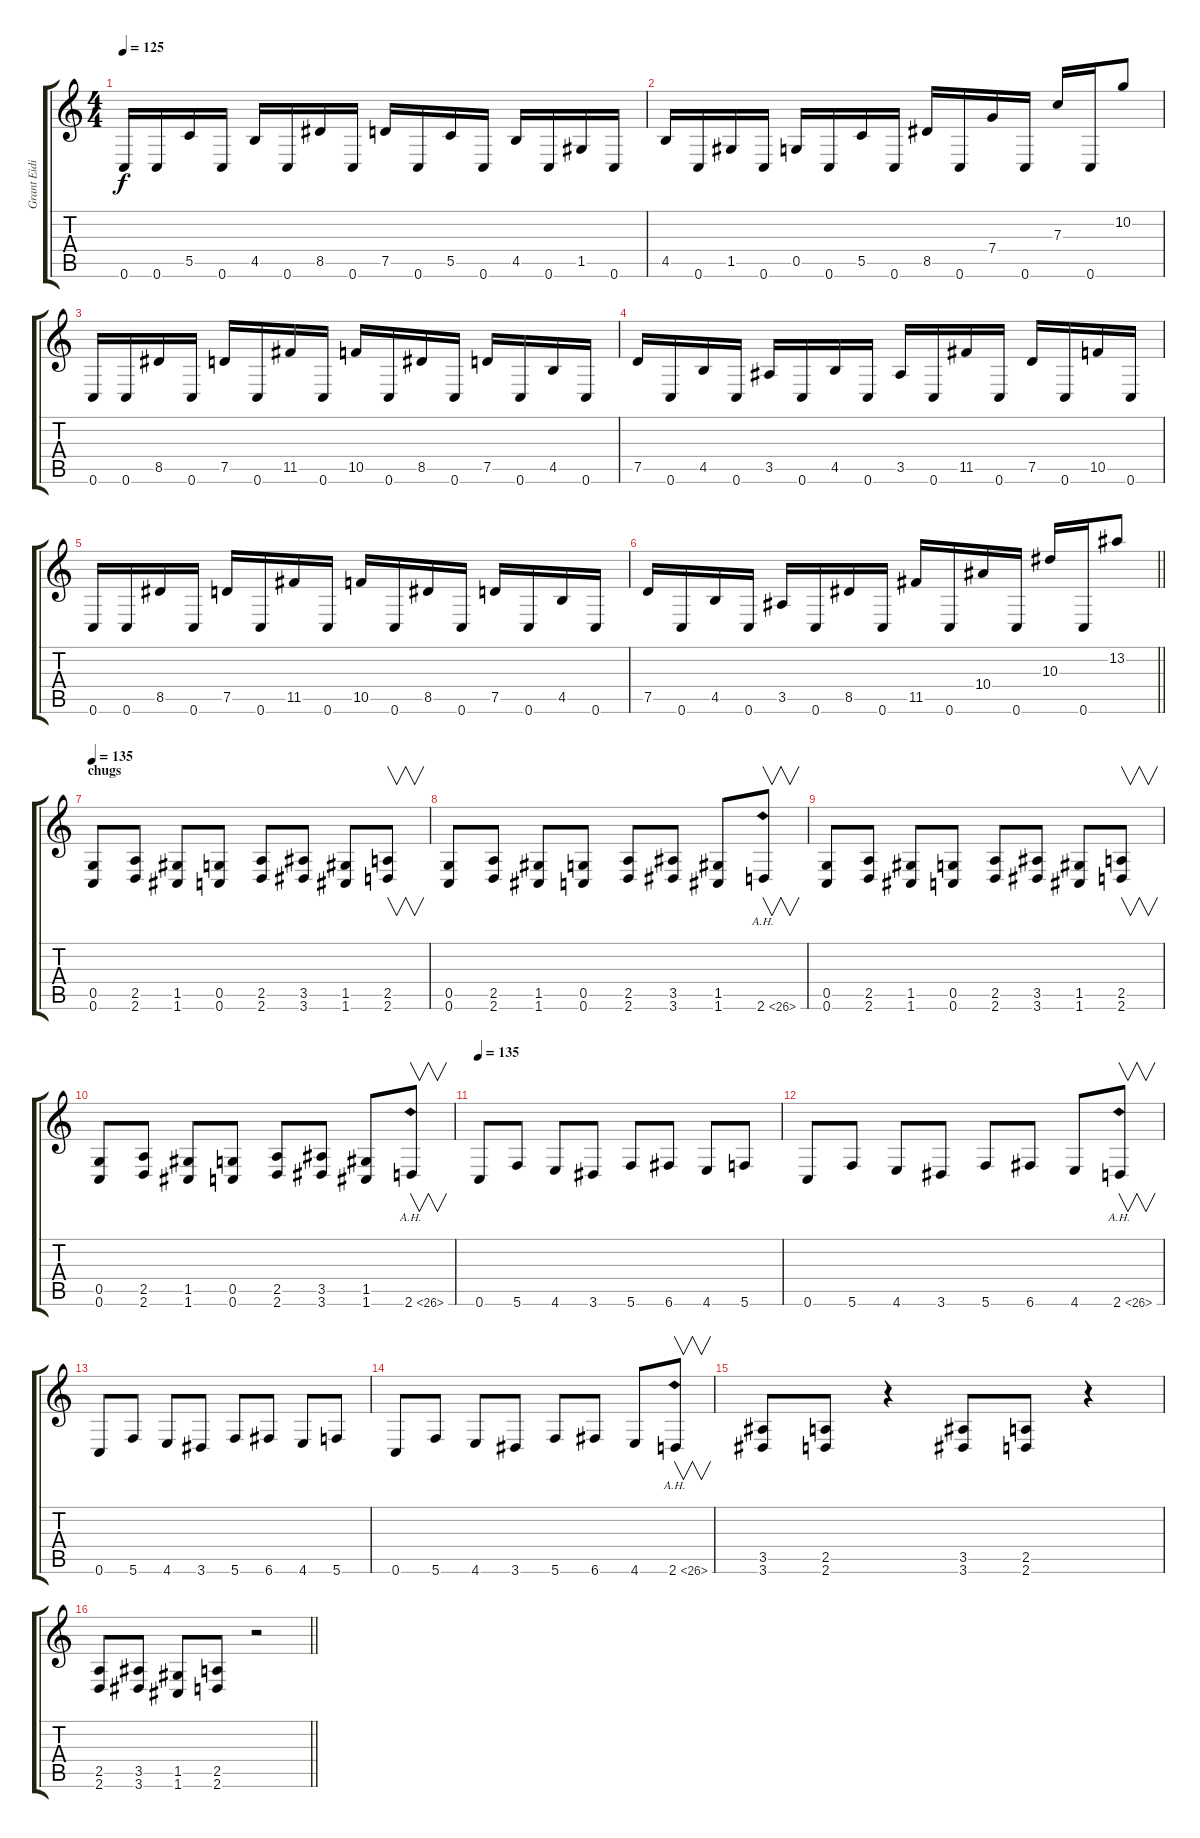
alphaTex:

\track ("Grant Eidintas" "Grant Eidi") {instrument distortionguitar}
\staff {score tabs}
\tuning (D4 A3 F3 C3 G2 C2) {hide}
\ts (4 4)
\tempo 125
\clef g2
\ks c
0.6.16{dy f} 0.6.16 5.5.16 0.6.16 4.5.16 0.6.16 8.5.16 0.6.16 7.5.16 0.6.16 5.5.16 0.6.16 4.5.16 0.6.16 1.5.16 0.6.16 |
4.5.16 0.6.16 1.5.16 0.6.16 0.5.16 0.6.16 5.5.16 0.6.16 8.5.16 0.6.16 7.4.16 0.6.16 7.3.16 0.6.16 10.2.8 |
0.6.16 0.6.16 8.5.16 0.6.16 7.5.16 0.6.16 11.5.16 0.6.16 10.5.16 0.6.16 8.5.16 0.6.16 7.5.16 0.6.16 4.5.16 0.6.16 |
7.5.16 0.6.16 4.5.16 0.6.16 3.5.16 0.6.16 4.5.16 0.6.16 3.5.16 0.6.16 11.5.16 0.6.16 7.5.16 0.6.16 10.5.16 0.6.16 |
0.6.16 0.6.16 8.5.16 0.6.16 7.5.16 0.6.16 11.5.16 0.6.16 10.5.16 0.6.16 8.5.16 0.6.16 7.5.16 0.6.16 4.5.16 0.6.16 |
\barLineRight lightlight
7.5.16 0.6.16 4.5.16 0.6.16 3.5.16 0.6.16 8.5.16 0.6.16 11.5.16 0.6.16 10.4.16 0.6.16 10.3.16 0.6.16 13.2.8 |
\section ("" "chugs")
\tempo 135
(0.5 0.6).8 (2.5 2.6).8 (1.5 1.6).8 (0.5 0.6).8 (2.5 2.6).8 (3.5 3.6).8 (1.5 1.6).8 (2.5 2.6).8{v} |
(0.5 0.6).8 (2.5 2.6).8 (1.5 1.6).8 (0.5 0.6).8 (2.5 2.6).8 (3.5 3.6).8 (1.5 1.6).8 2.6{ah 24}.8{v} |
(0.5 0.6).8 (2.5 2.6).8 (1.5 1.6).8 (0.5 0.6).8 (2.5 2.6).8 (3.5 3.6).8 (1.5 1.6).8 (2.5 2.6).8{v} |
(0.5 0.6).8 (2.5 2.6).8 (1.5 1.6).8 (0.5 0.6).8 (2.5 2.6).8 (3.5 3.6).8 (1.5 1.6).8 2.6{ah 24}.8{v} |
\tempo 135
0.6.8 5.6.8 4.6.8 3.6.8 5.6.8 6.6.8 4.6.8 5.6.8 |
0.6.8 5.6.8 4.6.8 3.6.8 5.6.8 6.6.8 4.6.8 2.6{ah 24}.8{v} |
0.6.8 5.6.8 4.6.8 3.6.8 5.6.8 6.6.8 4.6.8 5.6.8 |
0.6.8 5.6.8 4.6.8 3.6.8 5.6.8 6.6.8 4.6.8 2.6{ah 24}.8{v} |
(3.5 3.6).8 (2.5 2.6).8 r.4 (3.5 3.6).8 (2.5 2.6).8 r.4 |
\barLineRight lightlight
(2.5 2.6).8 (3.5 3.6).8 (1.5 1.6).8 (2.5 2.6).8 r.2
